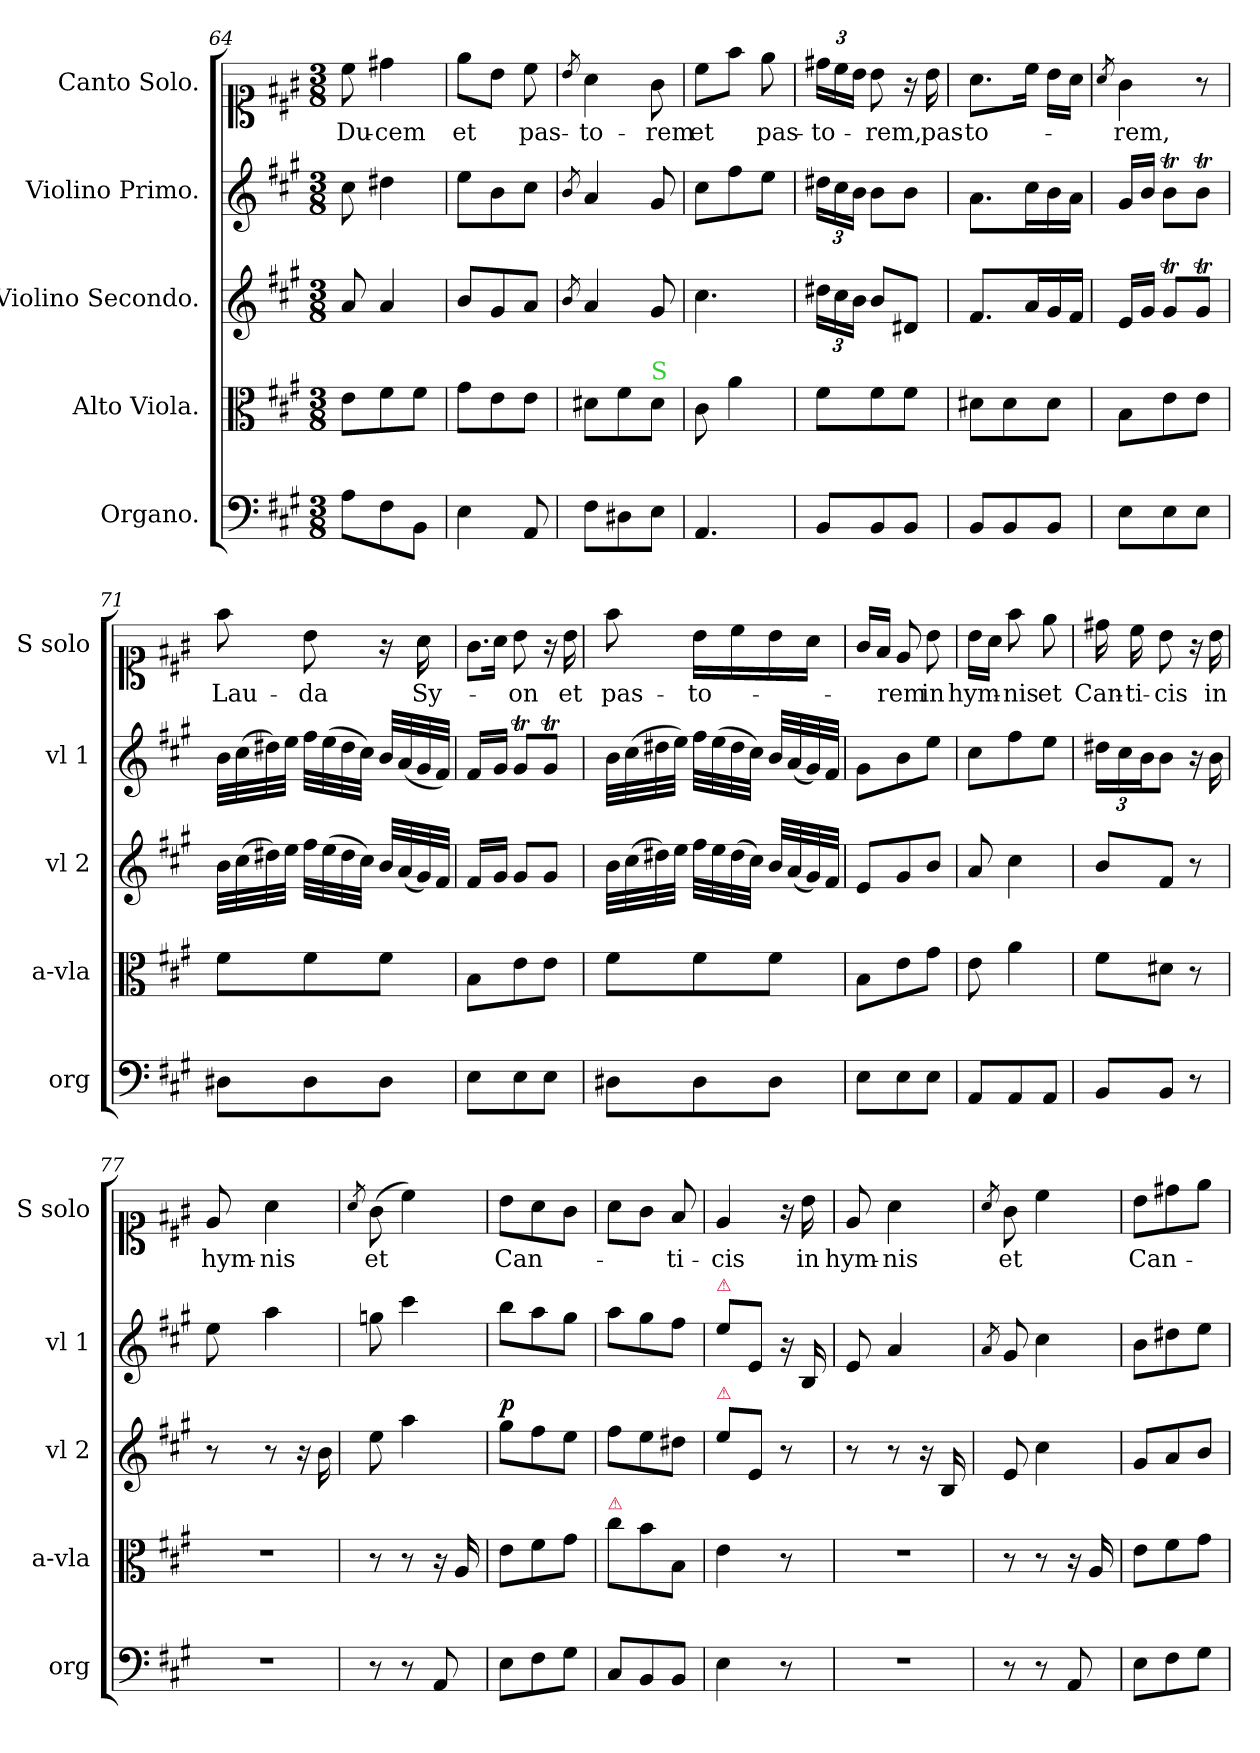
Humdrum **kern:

**kern	**kern	**dynam	**kern	**dynam	**kern	**dynam	**kern	**text
*part5	*part4	*part4	*part3	*part3	*part2	*part2	*part1	*part1
*staff5	*staff4	*staff4	*staff3	*staff3	*staff2	*staff2	*staff1	*staff1
*I"Organo.	*I"Alto Viola.	*	*I"Violino Secondo.	*	*I"Violino Primo.	*	*I"Canto Solo.	*
*I'org	*I'a-vla	*	*I'vl 2	*	*I'vl 1	*	*I'S solo	*
*clefF4	*clefC3	*	*clefG2	*	*clefG2	*	*clefC1	*
*k[f#c#g#]	*k[f#c#g#]	*	*k[f#c#g#]	*	*k[f#c#g#]	*	*k[f#c#g#]	*
*M3/8	*M3/8	*	*M3/8	*	*M3/8	*	*M3/8	*
=64	=64	=64	=64	=64	=64	=64	=64	=64
8A\L	8e\L	.	8a/	.	8cc#\	.	8cc#\	Du-
8F#\	8f#\	.	4a/	.	4dd#X\	.	4dd#X\	-cem
8BB\J	8f#\J	.	.	.	.	.	.	.
=65	=65	=65	=65	=65	=65	=65	=65	=65
4E\	8g#\L	.	8b/L	.	8ee\L	.	8ee\L	et
.	8e\	.	8g#/	.	8b\	.	8b\J	.
8AA/	8e\J	.	8a/J	.	8cc#\J	.	8cc#\	pas-
=66	=66	=66	=66	=66	=66	=66	=66	=66
.	.	.	8qb/	.	8qb/	.	8qb/	.
8F#\L	8d#X\L	.	4a/	.	4a/	.	4a\	-to-
8D#X\	8f#\	.	.	.	.	.	.	.
!	!LO:TX:a:color=limegreen:t=S	!	!	!	!	!	!	!
8E\J	8d#\J	.	8g#/	.	8g#/	.	8g#\	-rem
=67	=67	=67	=67	=67	=67	=67	=67	=67
4.AA/	8c#\	.	4.cc#\	.	8cc#\L	.	8cc#\L	et
.	4a\	.	.	.	8ff#\	.	8ff#\J	.
.	.	.	.	.	8ee\J	.	8ee\	pas-
=68	=68	=68	=68	=68	=68	=68	=68	=68
8BB/L	8f#\L	.	24dd#X\LL	.	24dd#X\LL	.	24dd#X\LL	-to-
.	.	.	24cc#\	.	24cc#\	.	24cc#\	.
.	.	.	24b\JJ	.	24b\JJ	.	24b\JJ	.
8BB/	8f#\	.	8b/L	.	8b\L	.	8b\	-rem,
8BB/J	8f#\J	.	8d#X/J	.	8b\J	.	16r	.
.	.	.	.	.	.	.	16b\	pas-
=69	=69	=69	=69	=69	=69	=69	=69	=69
8BB/L	8d#X\L	.	8.f#/L	.	8.a\L	.	8.a\L	-to-
8BB/	8d#\	.	.	.	.	.	.	.
.	.	.	16a/L	.	16cc#\L	.	16cc#\Jk	.
8BB/J	8d#\J	.	16g#/	.	16b\	.	16b\LL	.
.	.	.	16f#/JJ	.	16a\JJ	.	16a\JJ	.
=70	=70	=70	=70	=70	=70	=70	=70	=70
.	.	.	.	.	.	.	8qa/	.
!	!	!	!	!	!	!LO:DY:b	!	!
8E\L	8B\L	.	16e/LL	.	16g#/LL	for&colon;	4g#\	-rem,
.	.	.	16g#/JJ	.	16b/JJ	.	.	.
8E\	8e\	.	8g#t/L	.	8bT\L	.	.	.
8E\J	8e\J	.	8g#t/J	.	8bT\J	.	8r	.
=71	=71	=71	=71	=71	=71	=71	=71	=71
8D#X\L	8f#\L	.	32b\LLL	.	32b\LLL	.	8ff#\	Lau-
.	.	.	(32cc#\	.	(32cc#\	.	.	.
.	.	.	32dd#X\)	.	32dd#X\)	.	.	.
.	.	.	32ee\JJJ	.	32ee\JJJ	.	.	.
8D#\	8f#\	.	32ff#\LLL	.	32ff#\LLL	.	8b\	-da
.	.	.	(32ee\	.	(32ee\	.	.	.
.	.	.	32dd#\	.	32dd#\	.	.	.
.	.	.	32cc#\JJJ)	.	32cc#\JJJ)	.	.	.
8D#\J	8f#\J	.	32b/LLL	.	32b/LLL	.	16r	.
.	.	.	(32a/	.	(32a/	.	.	.
.	.	.	32g#/)	.	32g#/	.	16a\	Sy-
.	.	.	32f#/JJJ	.	32f#/JJJ)	.	.	.
=72	=72	=72	=72	=72	=72	=72	=72	=72
!	!	!	!	!	!	!	!LO:N:vis=8.	!
8E\L	8B\L	.	16f#/LL	.	16f#/LL	.	16g#\L	.
.	.	.	16g#/JJ	.	16g#/JJ	.	16a\Jk	.
!	!	!	!	!	!	!LO:DY:b	!	!
8E\	8e\	.	8g#/L	.	8g#t/L	pia&colon;	8b\	-on
8E\J	8e\J	.	8g#/J	.	8g#t/J	.	16r	.
.	.	.	.	.	.	.	16b\	et
=73	=73	=73	=73	=73	=73	=73	=73	=73
8D#X\L	8f#\L	.	32b\LLL	.	32b\LLL	.	8ff#\	pas-
.	.	.	(32cc#\	.	(32cc#\	.	.	.
.	.	.	32dd#X\)	.	32dd#X\	.	.	.
.	.	.	32ee\JJJ	.	32ee\JJJ)	.	.	.
8D#\	8f#\	.	32ff#\LLL	.	32ff#\LLL	.	16b\LL	-to-
.	.	.	32ee\	.	(32ee\	.	.	.
.	.	.	(32dd#\	.	32dd#\	.	16cc#\	.
.	.	.	32cc#\JJJ)	.	32cc#\JJJ)	.	.	.
8D#\J	8f#\J	.	32b/LLL	.	32b/LLL	.	16b\	.
.	.	.	(32a/	.	(32a/	.	.	.
.	.	.	32g#/)	.	32g#/)	.	16a\JJ	.
.	.	.	32f#/JJJ	.	32f#/JJJ	.	.	.
=74	=74	=74	=74	=74	=74	=74	=74	=74
8E\L	8B\L	.	8e/L	.	8g#\L	.	16g#/LL	.
.	.	.	.	.	.	.	16f#/JJ	.
8E\	8e\	.	8g#/	.	8b\	.	8e/	-rem
8E\J	8g#\J	.	8b/J	.	8ee\J	.	8b\	in
=75	=75	=75	=75	=75	=75	=75	=75	=75
8AA/L	8e\	.	8a/	.	8cc#\L	.	16b\LL	hym-
.	.	.	.	.	.	.	16a\JJ	.
8AA/	4a\	.	4cc#\	.	8ff#\	.	8ff#\	-nis
8AA/J	.	.	.	.	8ee\J	.	8ee\	et
=76	=76	=76	=76	=76	=76	=76	=76	=76
8BB/L	8f#\L	.	8b/L	.	24dd#X\LL	.	16dd#X\	Can-
.	.	.	.	.	24cc#\	.	.	.
.	.	.	.	.	.	.	16cc#\	-ti-
.	.	.	.	.	24b\J	.	.	.
8BB/J	8d#X\J	.	8f#/J	.	8b\J	.	8b\	-cis
8r	8r	.	8r	.	16r	.	16r	.
.	.	.	.	.	16b\	.	16b\	in
=77	=77	=77	=77	=77	=77	=77	=77	=77
!LO:N:vis=1	!LO:N:vis=1	!	!	!LO:DY:a	!	!LO:DY:b	!	!
4.r	4.r	.	8r	fort.	8ee\	for&colon;	8e/	hym-
.	.	.	8r	.	4aa\	.	4a\	-nis
.	.	.	16r	.	.	.	.	.
.	.	.	16b\	.	.	.	.	.
=78	=78	=78	=78	=78	=78	=78	=78	=78
.	.	.	.	.	.	.	8qa/	.
8r	8r	.	8ee\	.	8ggn\	.	(8g#\	et
8r	8r	.	4aa\	.	4ccc#\	.	4cc#\)	.
8AA/	16r	.	.	.	.	.	.	.
.	16A/	.	.	.	.	.	.	.
=79	=79	=79	=79	=79	=79	=79	=79	=79
!	!	!	!	!LO:DY:a	!	!LO:DY:b	!	!
8E\L	8e\L	.	8gg#\L	p	8bb\L	pia&colon;	8b\L	Can-
8F#\	8f#\	.	8ff#\	.	8aa\	.	8a\	.
8G#\J	8g#\J	.	8ee\J	.	8gg#\J	.	8g#\J	.
=80	=80	=80	=80	=80	=80	=80	=80	=80
!	!LO:TX:a:color=crimson:t=⚠	!	!	!	!	!	!	!
8C#/L	8cc#\L	.	8ff#\L	.	8aa\L	.	8a\L	.
8BB/	8b\	.	8ee\	.	8gg#\	.	8g#\J	.
8BB/J	8B/J	.	8dd#X\J	.	8ff#\J	.	8f#/	-ti-
=81	=81	=81	=81	=81	=81	=81	=81	=81
!	!	!	!	!	!LO:TX:a:color=crimson:t=⚠	!	!	!
!	!	!	!LO:TX:a:color=crimson:t=⚠	!	!	!	!	!
4E\	4e\	.	8ee\L	.	8ee\L	.	4e/	-cis
.	.	.	8e/J	.	8e/J	.	.	.
8r	8r	.	8r	.	16r	.	16r	.
!	!	!	!	!	!	!LO:DY:a	!	!
.	.	.	.	.	16B/	for&colon;	16b\	in
=82	=82	=82	=82	=82	=82	=82	=82	=82
!LO:N:vis=1	!LO:N:vis=1	!	!	!	!	!	!	!
4.r	4.r	.	8r	.	8e/	.	8e/	hym-
.	.	.	8r	.	4a/	.	4a\	-nis
!	!	!	!	!LO:DY:a	!	!	!	!
.	.	.	16r	for&colon;	.	.	.	.
.	.	.	16B/	.	.	.	.	.
=83	=83	=83	=83	=83	=83	=83	=83	=83
.	.	.	.	.	8qa/	.	8qa/	.
!	!	!	!	!	!	!LO:DY:a	!	!
8r	8r	.	8e/	.	8g#/	pia&colon;	8g#\	et
8r	8r	.	4cc#\	.	4cc#\	.	4cc#\	.
8AA/	16r	.	.	.	.	.	.	.
.	16A/	.	.	.	.	.	.	.
=84	=84	=84	=84	=84	=84	=84	=84	=84
!	!	!LO:DY:b:rj	!	!LO:DY:a	!	!	!	!
8E\L	8e\L	fort&colon;	8g#/L	pia&colon;	8b\L	.	8b\L	Can-
8F#\	8f#\	.	8a/	.	8dd#X\	.	8dd#X\	.
8G#\J	8g#\J	.	8b/J	.	8ee\J	.	8ee\J	.
=	=	=	=	=	=	=	=	=
*-	*-	*-	*-	*-	*-	*-	*-	*-
